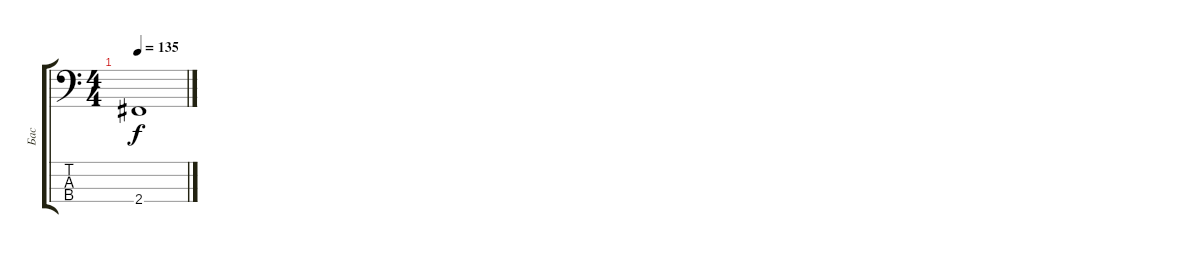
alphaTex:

\track ("Бас" "Бас") {instrument fretlessbass}
\staff {score tabs}
\tuning (G2 D2 A1 E1) {hide}
\ts (4 4)
\tempo 135
\clef f4
\ks c
2.4.1{dy f}
